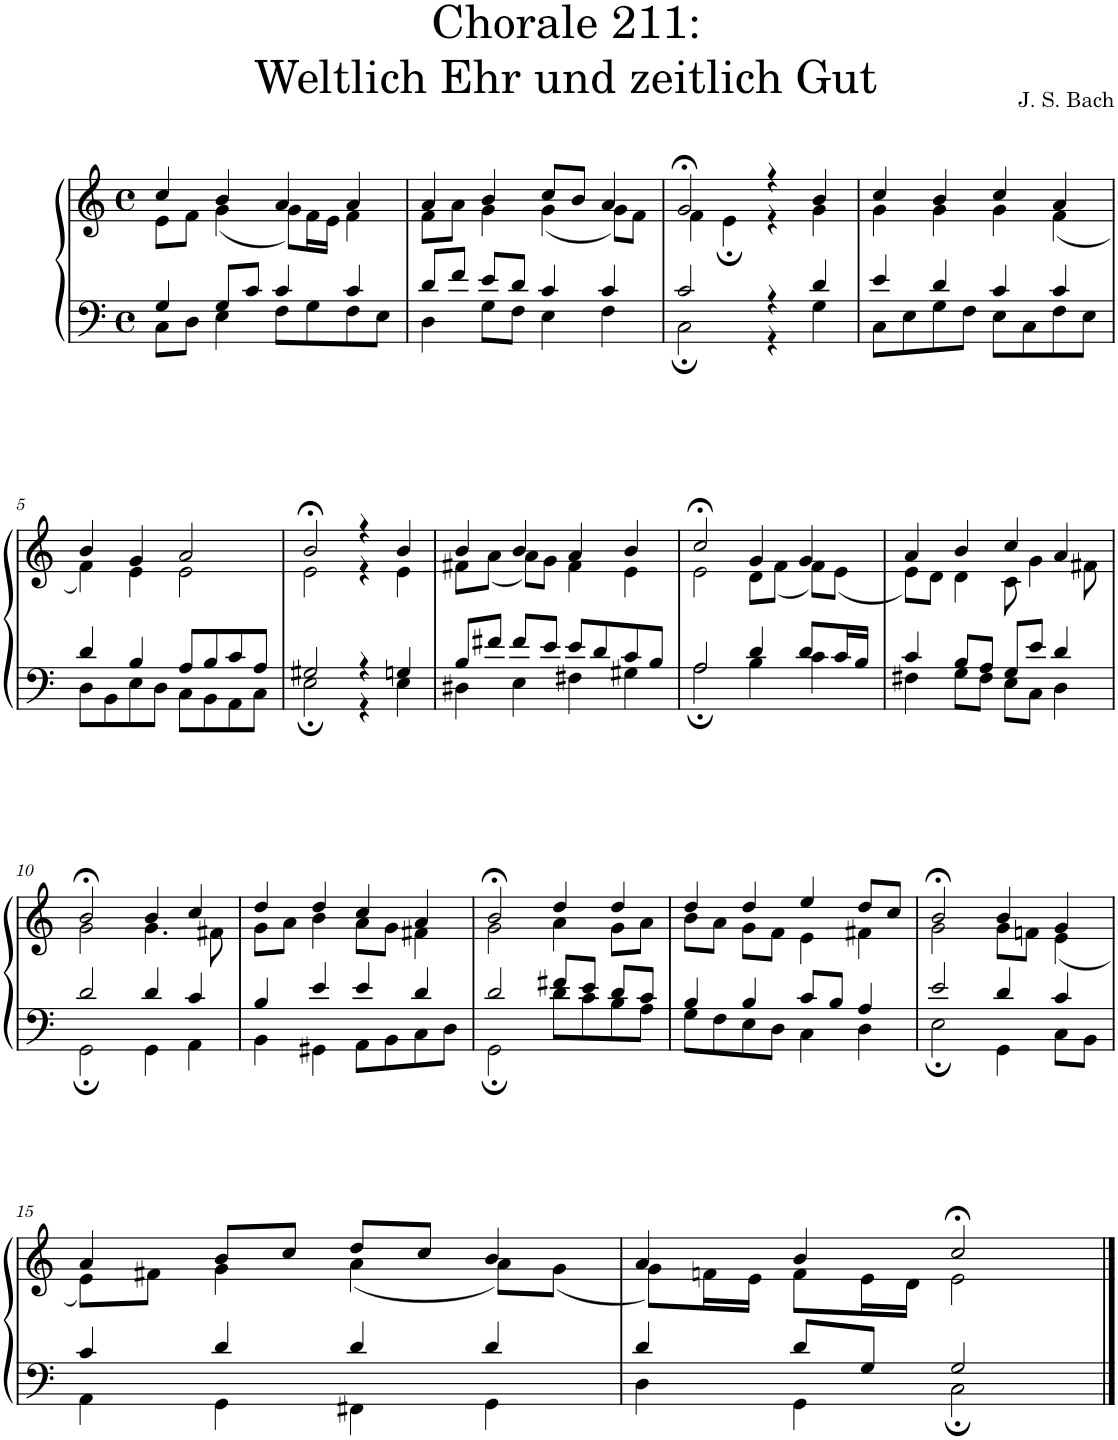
**kern	**kern
*part1	*part1
*staff2	*staff1
*I"S,A	*
*clefF4	*clefG2
*k[]	*k[]
*M4/4	*M4/4
*met(c)	*met(c)
=1	=1
*^	*^
4G/	8C\L	4cc/	8e\L
.	8D\J	.	8f\J
8G/L	4E\	4b/	(<4g\
8c/J	.	.	.
4c/	8F\L	4a/	8g\L)
.	8G\	.	16f\L
.	.	.	16e\JJ
4c/	8F\	4a/	4f\
.	8E\J	.	.
=2	=2	=2	=2
8d/L	4D\	4a/	8f\L
8f/J	.	.	8a\J
8e/L	8G\L	4b/	4g\
8d/J	8F\J	.	.
4c/	4E\	8cc/L	(<4g\
.	.	8b/J	.
4c/	4F\	4a/	8g\L)
.	.	.	8f\J
=3	=3	=3	=3
2c/	2C;\	2g;</	4f\
.	.	.	4e;\
4r	4r	4r	4r
4d/	4G\	4b/	4g\
=4	=4	=4	=4
4e/	8C\L	4cc/	4g\
.	8E\	.	.
4d/	8G\	4b/	4g\
.	8F\J	.	.
4c/	8E\L	4cc/	4g\
.	8C\	.	.
4c/	8F\	4a/	(<4f\
.	8E\J	.	.
!!LO:LB:g=z	!!
=5	=5	=5	=5
4d/	8D\L	4b/	4f\)
.	8BB\	.	.
4B/	8E\	4g/	4e\
.	8D\J	.	.
8A/L	8C\L	2a/	2e\
8B/	8BB\	.	.
8c/	8AA\	.	.
8A/J	8C\J	.	.
=6	=6	=6	=6
2G#X/	2E;\	2b;</	2e\
4r	4r	4r	4r
4Gn/	4E\	4b/	4e\
=7	=7	=7	=7
8B/L	4D#X\	4b/	8f#X\L
8f#X/J	.	.	(<8a\J
8f#/L	4E\	4b/	8a\L)
8e/J	.	.	8g\J
8e/L	4F#X\	4a/	4f#\
8d/	.	.	.
8c/	4G#X\	4b/	4e\
8B/J	.	.	.
=8	=8	=8	=8
2A/	2A;\	2cc;</	2e\
4d/	4B\	4g/	8d\L
.	.	.	(<8f\J
8d/L	4c\	4g/	8f\L)
16c/L	.	.	(<8e\J
16B/JJ	.	.	.
=9	=9	=9	=9
4c/	4F#X\	4a/	8e\L)
.	.	.	8d\J
8B/L	8G\L	4b/	4d\
8A/J	8F#\J	.	.
8G/L	8E\L	4cc/	8c\
8e/J	8C\J	.	4g\
4d/	4D\	4a/	.
.	.	.	8f#X\
!!LO:LB:g=z	!!
=10	=10	=10	=10
2d/	2GG;\	2b;</	2g\
4d/	4GG\	4b/	4.g\
4c/	4AA\	4cc/	.
.	.	.	8f#X\
=11	=11	=11	=11
4B/	4BB\	4dd/	8g\L
.	.	.	8a\J
4e/	4GG#X\	4dd/	4b\
4e/	8AA\L	4cc/	8a\L
.	8BB\	.	8g\J
4d/	8C\	4a/	4f#X\
.	8D\J	.	.
=12	=12	=12	=12
2d/	2GG;\	2b;</	2g\
8f#X/L	8d\L	4dd/	4a\
8e/J	8c\	.	.
8d/L	8B\	4dd/	8g\L
8c/J	8A\J	.	8a\J
=13	=13	=13	=13
4B/	8G\L	4dd/	8b\L
.	8F\	.	8a\J
4B/	8E\	4dd/	8g\L
.	8D\J	.	8f\J
8c/L	4C\	4ee/	4e\
8B/J	.	.	.
4A/	4D\	8dd/L	4f#X\
.	.	8cc/J	.
=14	=14	=14	=14
2e/	2E;\	2b;</	2g\
4d/	4GG\	4b/	8g\L
.	.	.	8fn\J
4c/	8C\L	4g/	(<4e\
.	8BB\J	.	.
!!LO:LB:g=z	!!
=15	=15	=15	=15
4c/	4AA\	4a/	8e\L)
.	.	.	8f#X\J
4d/	4GG\	8b/L	4g\
.	.	8cc/J	.
4d/	4FF#X\	8dd/L	(<4a\
.	.	8cc/J	.
4d/	4GG\	4b/	8a\L)
.	.	.	(<8g\J
=16	=16	=16	=16
4d/	4D\	4a/	8g\L)
.	.	.	16fn\L
.	.	.	16e\JJ
8d/L	4GG\	4b/	8f\L
8G/J	.	.	16e\L
.	.	.	16d\JJ
2G/	2C;\	2cc;</	2e\
*v	*v	*	*
*	*v	*v
==	==
*-	*-
